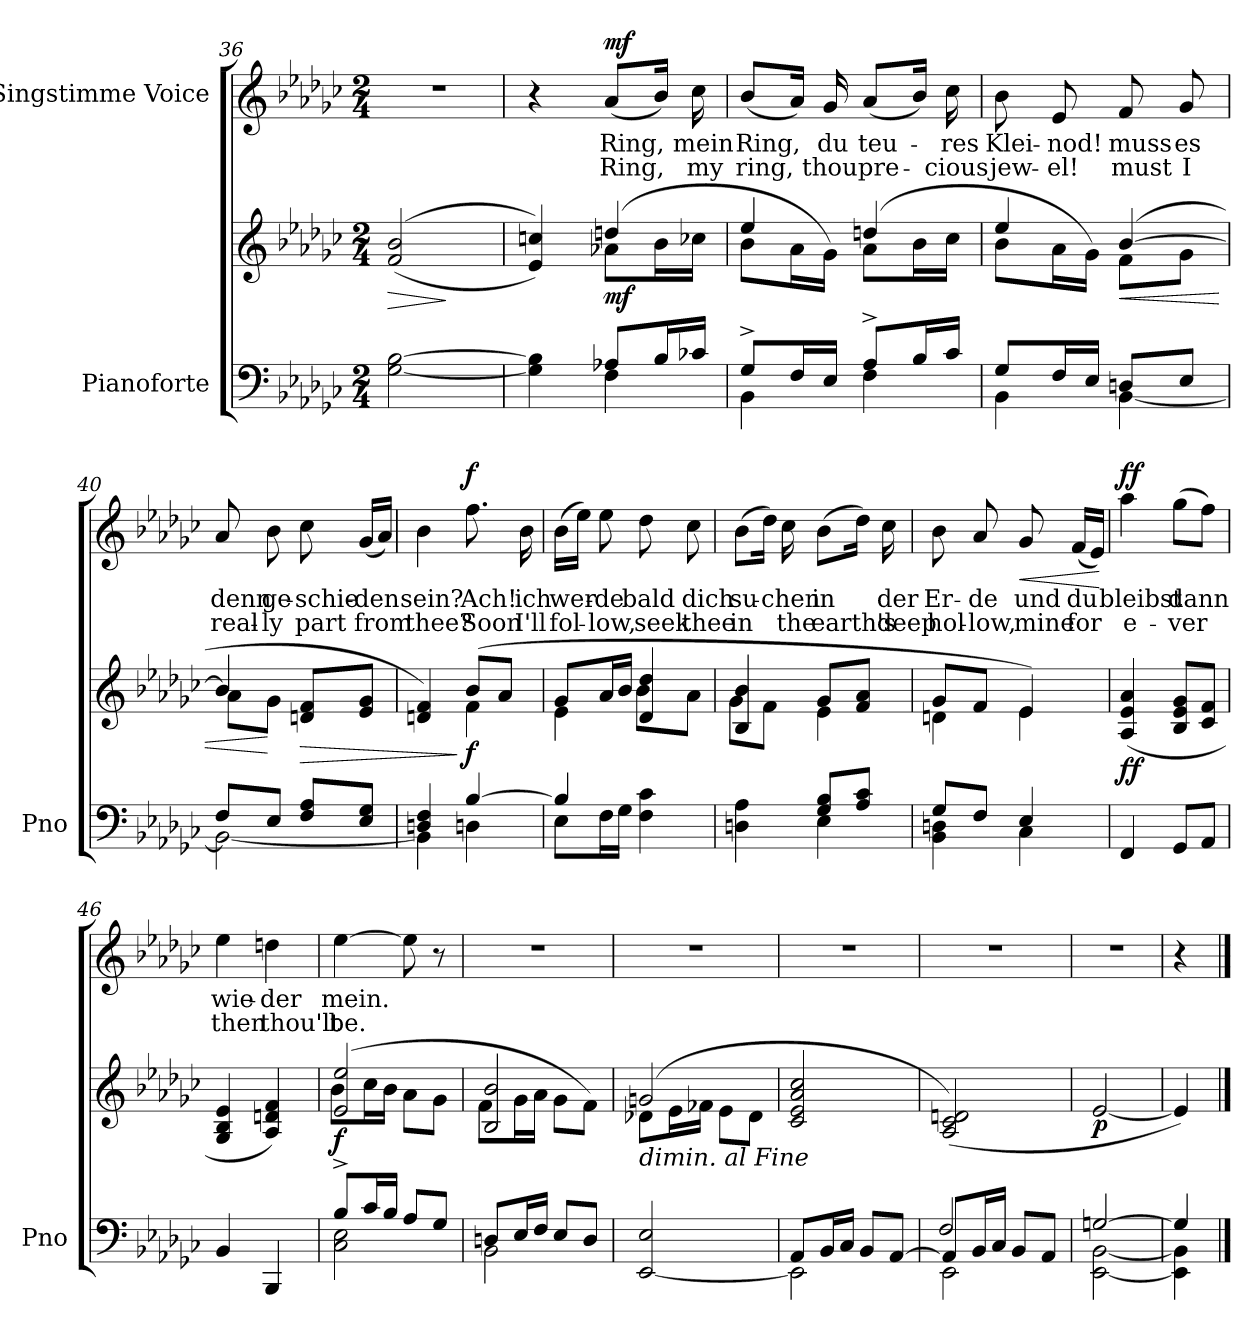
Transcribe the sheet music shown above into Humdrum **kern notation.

**kern	**kern	**dynam	**kern	**text	**text	**dynam
*part2	*part2	*part2	*part1	*part1	*part1	*part1
*staff3	*staff2	*staff2/3	*staff1	*staff1	*staff1	*staff1
*I"Pianoforte	*	*	*I"Singstimme Voice	*	*	*
*I'Pno	*	*	*	*	*	*
*clefF4	*clefG2	*	*clefG2	*	*	*
*k[b-e-a-d-g-c-]	*k[b-e-a-d-g-c-]	*	*k[b-e-a-d-g-c-]	*	*	*
*M2/4	*M2/4	*	*M2/4	*	*	*
=36	=36	=36	=36	=36	=36	=36
!	!	!LO:HP:b	!	!	!	!
[2G-\ [>2B-\	(>(2f/ 2b-/	>	2r	.	.	.
.	.	]	.	.	.	.
=37	=37	=37	=37	=37	=37	=37
*^	*^	*	*	*	*	*
4G-\] 4B-\]	4ryy	4e-/ 4ccn/))	4ryy	.	4r	.	.	.
!	!	!	!	!LO:DY:b	!	!LO:LY:b	!LO:LY:b	!LO:DY:a
8A-X/L	4F\	(4ddn/	8a-X\L	mf	(8a-/L	Ring,	Ring,	mf
16B-/L	.	.	16b-\L	.	16b-/Jk)	.	.	.
!	!	!	!	!	!	!LO:LY:b	!LO:LY:b	!
16c-X/JJ	.	.	16cc-X\JJ	.	16cc-\	mein	my	.
=38	=38	=38	=38	=38	=38	=38	=38	=38
!	!	!	!	!	!	!LO:LY:b	!LO:LY:b	!
8G-^/L	4BB-\	4ee-/	8b-\L	.	(8b-/L	Ring,	ring,	.
16F/L	.	.	16a-\L	.	16a-/Jk)	.	.	.
!	!	!	!	!	!	!LO:LY:b	!LO:LY:b	!
16E-/JJ	.	.	16g-\JJ)	.	16g-/	du	thou	.
!	!	!	!	!	!	!LO:LY:b	!LO:LY:b	!
8A-^/L	4F\	(4ddn/	8a-\L	.	(8a-/L	teu-	pre-	.
16B-/L	.	.	16b-\L	.	16b-/Jk)	.	.	.
!	!	!	!	!	!	!LO:LY:b	!LO:LY:b	!
16c-/JJ	.	.	16cc-\JJ	.	16cc-\	-res	-cious	.
!!LO:LB:g=z
=39	=39	=39	=39	=39	=39	=39	=39	=39
!	!	!	!	!	!	!LO:LY:b	!LO:LY:b	!
8G-/L	4BB-\	4ee-/	8b-\L	.	8b-\	Klei-	jew-	.
!	!	!	!	!	!	!LO:LY:b	!LO:LY:b	!
16F/L	.	.	16a-\L	.	8e-/	-nod!	-el!	.
16E-/JJ	.	.	16g-\JJ)	.	.	.	.	.
!	!	!	!	!LO:HP:b	!	!LO:LY:b	!LO:LY:b	!
8Dn/L	[4BB-\	([4b-/	8f\L	<	8f/	muss	must	.
!	!	!	!	!	!	!LO:LY:b	!LO:LY:b	!
8E-/J	.	.	8g-\J	.	8g-/	es	I	.
=40	=40	=40	=40	=40	=40	=40	=40	=40
!	!	!	!	!	!	!LO:LY:b	!LO:LY:b	!
8F/L	2BB-\_	4b-/]	8a-\L	.	8a-/	denn	real-	.
!	!	!	!	!	!	!LO:LY:b	!LO:LY:b	!
8E-/J	.	.	8g-\J	[	8b-\	ge-	-ly	.
!	!	!	!	!LO:HP:b	!	!LO:LY:b	!LO:LY:b	!
8F/ 8A-/L	.	8dn/ 8f/L	4ryy	>	8cc-\	-schie-	part	.
!	!	!	!	!	!	!LO:LY:b	!LO:LY:b	!
8E-/ 8G-/J	.	8e-/ 8g-/J	.	.	(16g-/LL	-den	from	.
.	.	.	.	.	16a-/JJ)	.	.	.
=41	=41	=41	=41	=41	=41	=41	=41	=41
!	!	!	!	!	!	!LO:LY:b	!LO:LY:b	!
4Dn/ 4F/	4BB-\]	4dn/ 4f/)	4ryy	.	4b-\	sein?	thee?	.
!	!	!	!	!LO:DY:n=1:b	!	!LO:LY:b	!LO:LY:b	!LO:DY:a
[4B-/	4Dn\	(8b-/L	4f\	] f	8.ff\	Ach!	Soon	f
.	.	8a-/J	.	.	.	.	.	.
!	!	!	!	!	!	!LO:LY:b	!LO:LY:b	!
.	.	.	.	.	16b-\	ich	I'll	.
=42	=42	=42	=42	=42	=42	=42	=42	=42
!	!	!	!	!	!	!LO:LY:b	!LO:LY:b	!
4B-/]	8E-\L	8g-/L	4e-\	.	(16b-\LL	wer-	fol-	.
.	.	.	.	.	16ee-\JJ)	.	.	.
!	!	!	!	!	!	!LO:LY:b	!LO:LY:b	!
.	16F\L	16a-/L	.	.	8ee-\	-de	-low,	.
.	16G-\JJ	16b-/JJ	.	.	.	.	.	.
!	!	!	!	!	!	!LO:LY:b	!LO:LY:b	!
4F\ 4c-\	4ryy	4d-/ 4dd-/	8b-\L	.	8dd-\	bald	seek	.
!	!	!	!	!	!	!LO:LY:b	!LO:LY:b	!
.	.	.	8a-\J	.	8cc-\	dich	thee	.
!!LO:LB:g=z
=43	=43	=43	=43	=43	=43	=43	=43	=43
!	!	!	!	!	!	!LO:LY:b	!LO:LY:b	!
4Dn\ 4A-\	4ryy	4B-/ 4b-/	8g-\L	.	(8b-\L	su-	in	.
.	.	.	8f\J	.	16dd-\Jk)	.	.	.
!	!	!	!	!	!	!LO:LY:b	!LO:LY:b	!
.	.	.	.	.	16cc-\	-chen	the	.
!	!	!	!	!	!	!LO:LY:b	!LO:LY:b	!
8G-/ 8B-/L	4E-\	8g-/L	4e-\	.	(8b-\L	in	earth's	.
8A-/ 8c-/J	.	8f/ 8a-/J	.	.	16dd-\Jk)	.	.	.
!	!	!	!	!	!	!LO:LY:b	!LO:LY:b	!
.	.	.	.	.	16cc-\	der	deep	.
=44	=44	=44	=44	=44	=44	=44	=44	=44
!	!	!	!	!	!	!LO:LY:b	!LO:LY:b	!
8G-/L	4BB-\ 4Dn\	8g-/L	4dn\	.	8b-\	Er-	hol-	.
!	!	!	!	!	!	!LO:LY:b	!LO:LY:b	!
8F/J	.	8f/J	.	.	8a-/	-de	-low,	.
!	!	!	!	!	!	!LO:LY:b	!LO:LY:b	!LO:HP:b
4E-/	4C-\	4e-/)	4e-\	.	8g-/	und	mine	<
!	!	!	!	!	!	!LO:LY:b	!LO:LY:b	!
.	.	.	.	.	(16f/LL	du	for	.
.	.	.	.	.	16e-/JJ)	.	.	.
*v	*v	*	*	*	*	*	*	*
*	*v	*v	*	*	*	*	*
.	.	.	.	.	.	[
=45	=45	=45	=45	=45	=45	=45
!	!	!LO:DY:b	!	!LO:LY:b	!LO:LY:b	!LO:DY:a
4FF/	(4A-/ 4e-/ 4a-/	ff	4aa-\	bleibst	e-	ff
!	!	!	!	!LO:LY:b	!LO:LY:b	!
8GG-/L	8B-/ 8e-/ 8g-/L	.	(8gg-\L	dann	-ver	.
8AA-/J	8c-/ 8f/J	.	8ff\J)	.	.	.
=46	=46	=46	=46	=46	=46	=46
!	!	!	!	!LO:LY:b	!LO:LY:b	!
4BB-/	4G-/ 4B-/ 4e-/	.	4ee-\	wie-	then	.
!	!	!	!	!LO:LY:b	!LO:LY:b	!
4BBB-/	4A-/ 4dn/ 4f/)	.	4ddn\	-der	thou'lt	.
=47	=47	=47	=47	=47	=47	=47
*^	*^	*	*	*	*	*
!	!	!	!	!LO:DY:b	!	!LO:LY:b	!LO:LY:b	!
8B-^/L	2C-\ 2E-\	(2e-/ 2ee-/	8b-\L	f	[4ee-\	mein.	be.	.
16c-/L	.	.	16cc-\L	.	.	.	.	.
16B-/JJ	.	.	16b-\JJ	.	.	.	.	.
8A-/L	.	.	8a-\L	.	8ee-\]	.	.	.
8G-/J	.	.	8g-\J	.	8r	.	.	.
!!LO:LB:g=z
=48	=48	=48	=48	=48	=48	=48	=48	=48
8Dn/L	2BB-\	2B-/ 2b-/	8f\L	.	2r	.	.	.
16E-/L	.	.	16g-\L	.	.	.	.	.
16F/JJ	.	.	16a-\JJ	.	.	.	.	.
8E-/L	.	.	8g-\L	.	.	.	.	.
8D/J	.	.	8f\J)	.	.	.	.	.
*v	*v	*	*	*	*	*	*	*
=49	=49	=49	=49	=49	=49	=49	=49
!	!LO:TX:b:i:t=dimin.  al  Fine	!	!	!	!	!	!
[<2EE-/ 2E-/	(2gn/	8d-X\L	.	2r	.	.	.
.	.	16e-\L	.	.	.	.	.
.	.	16f-X\JJ	.	.	.	.	.
.	.	8e-\L	.	.	.	.	.
.	.	8d-\J	.	.	.	.	.
*	*v	*v	*	*	*	*	*
=50	=50	=50	=50	=50	=50	=50
*^	*	*	*	*	*	*
8AA-/L	2EE-\]	2c-/ 2e-/ 2a-/ 2cc-/	.	2r	.	.	.
16BB-/L	.	.	.	.	.	.	.
16C-/JJ	.	.	.	.	.	.	.
8BB-/L	.	.	.	.	.	.	.
[8AA-/J	.	.	.	.	.	.	.
=51	=51	=51	=51	=51	=51	=51	=51
*	*^	*	*	*	*	*	*
8AA-/L]	2EE-\	2F/	(2A-/ 2c-/ 2dn/)	.	2r	.	.	.
16BB-/L	.	.	.	.	.	.	.	.
16C-/JJ	.	.	.	.	.	.	.	.
8BB-/L	.	.	.	.	.	.	.	.
8AA-/J	.	.	.	.	.	.	.	.
*	*v	*v	*	*	*	*	*	*
=52	=52	=52	=52	=52	=52	=52	=52
!	!	!	!LO:DY:b	!	!	!	!
[2Gn/	[2EE-\ [2BB-\	[>2e-/	p	2r	.	.	.
=53	=53	=53	=53	=53	=53	=53	=53
4G/]	4EE-\] 4BB-\]	4e-/])	.	4r	.	.	.
*v	*v	*	*	*	*	*	*
==	==	==	==	==	==	==
*-	*-	*-	*-	*-	*-	*-
